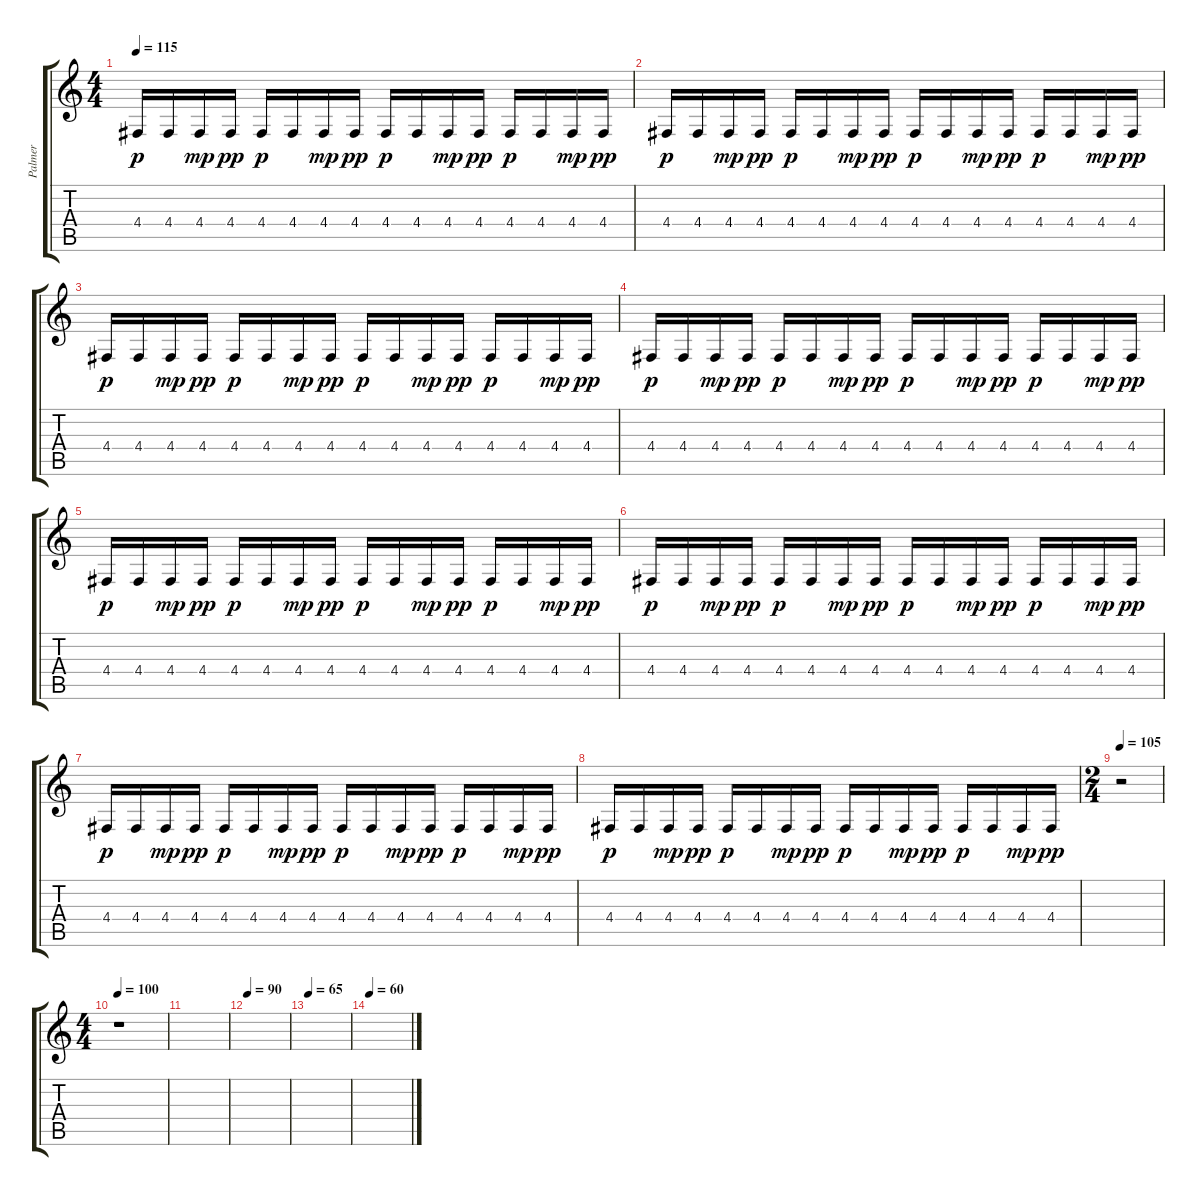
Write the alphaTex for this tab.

\track ("Palmer" "Palmer") {instrument acousticgrandpiano}
\staff {score tabs}
\tuning (E4 B3 G3 D3 A2 E2) {hide}
\ts (4 4)
\tempo 115
\clef g2
\ks c
4.4.16{dy p} 4.4.16 4.4.16{dy mp} 4.4.16{dy pp} 4.4.16{dy p} 4.4.16 4.4.16{dy mp} 4.4.16{dy pp} 4.4.16{dy p} 4.4.16 4.4.16{dy mp} 4.4.16{dy pp} 4.4.16{dy p} 4.4.16 4.4.16{dy mp} 4.4.16{dy pp} |
4.4.16{dy p} 4.4.16 4.4.16{dy mp} 4.4.16{dy pp} 4.4.16{dy p} 4.4.16 4.4.16{dy mp} 4.4.16{dy pp} 4.4.16{dy p} 4.4.16 4.4.16{dy mp} 4.4.16{dy pp} 4.4.16{dy p} 4.4.16 4.4.16{dy mp} 4.4.16{dy pp} |
4.4.16{dy p} 4.4.16 4.4.16{dy mp} 4.4.16{dy pp} 4.4.16{dy p} 4.4.16 4.4.16{dy mp} 4.4.16{dy pp} 4.4.16{dy p} 4.4.16 4.4.16{dy mp} 4.4.16{dy pp} 4.4.16{dy p} 4.4.16 4.4.16{dy mp} 4.4.16{dy pp} |
4.4.16{dy p} 4.4.16 4.4.16{dy mp} 4.4.16{dy pp} 4.4.16{dy p} 4.4.16 4.4.16{dy mp} 4.4.16{dy pp} 4.4.16{dy p} 4.4.16 4.4.16{dy mp} 4.4.16{dy pp} 4.4.16{dy p} 4.4.16 4.4.16{dy mp} 4.4.16{dy pp} |
4.4.16{dy p} 4.4.16 4.4.16{dy mp} 4.4.16{dy pp} 4.4.16{dy p} 4.4.16 4.4.16{dy mp} 4.4.16{dy pp} 4.4.16{dy p} 4.4.16 4.4.16{dy mp} 4.4.16{dy pp} 4.4.16{dy p} 4.4.16 4.4.16{dy mp} 4.4.16{dy pp} |
4.4.16{dy p} 4.4.16 4.4.16{dy mp} 4.4.16{dy pp} 4.4.16{dy p} 4.4.16 4.4.16{dy mp} 4.4.16{dy pp} 4.4.16{dy p} 4.4.16 4.4.16{dy mp} 4.4.16{dy pp} 4.4.16{dy p} 4.4.16 4.4.16{dy mp} 4.4.16{dy pp} |
4.4.16{dy p} 4.4.16 4.4.16{dy mp} 4.4.16{dy pp} 4.4.16{dy p} 4.4.16 4.4.16{dy mp} 4.4.16{dy pp} 4.4.16{dy p} 4.4.16 4.4.16{dy mp} 4.4.16{dy pp} 4.4.16{dy p} 4.4.16 4.4.16{dy mp} 4.4.16{dy pp} |
4.4.16{dy p} 4.4.16 4.4.16{dy mp} 4.4.16{dy pp} 4.4.16{dy p} 4.4.16 4.4.16{dy mp} 4.4.16{dy pp} 4.4.16{dy p} 4.4.16 4.4.16{dy mp} 4.4.16{dy pp} 4.4.16{dy p} 4.4.16 4.4.16{dy mp} 4.4.16{dy pp} |
\ts (2 4)
\tempo 105
r.2 |
\ts (4 4)
\tempo 100
r.1 |
|
\tempo 90
|
\tempo 65
|
\tempo 60
